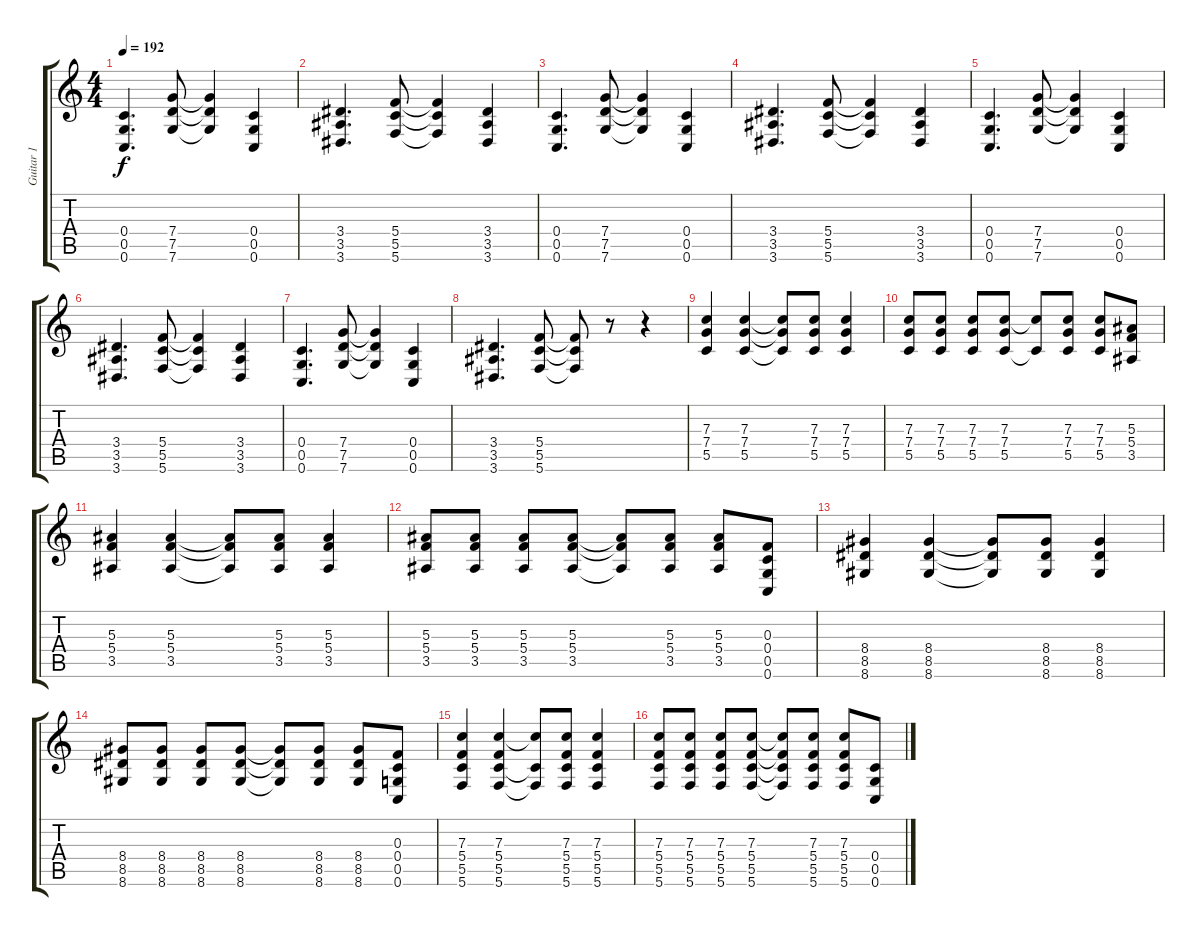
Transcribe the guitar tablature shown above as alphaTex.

\track ("Guitar 1" "Guitar 1") {instrument distortionguitar}
\staff {score tabs}
\tuning (D4 A3 F3 C3 G2 C2) {hide}
\ts (4 4)
\tempo 192
\clef g2
\ks c
(0.4 0.5 0.6).4{d dy f} (7.4 7.5 7.6).8 (7.4{t} 7.5{t} 7.6{t}).4 (0.4 0.5 0.6).4 |
(3.4 3.5 3.6).4{d} (5.4 5.5 5.6).8 (5.4{t} 5.5{t} 5.6{t}).4 (3.4 3.5 3.6).4 |
(0.4 0.5 0.6).4{d} (7.4 7.5 7.6).8 (7.4{t} 7.5{t} 7.6{t}).4 (0.4 0.5 0.6).4 |
(3.4 3.5 3.6).4{d} (5.4 5.5 5.6).8 (5.4{t} 5.5{t} 5.6{t}).4 (3.4 3.5 3.6).4 |
(0.4 0.5 0.6).4{d} (7.4 7.5 7.6).8 (7.4{t} 7.5{t} 7.6{t}).4 (0.4 0.5 0.6).4 |
(3.4 3.5 3.6).4{d} (5.4 5.5 5.6).8 (5.4{t} 5.5{t} 5.6{t}).4 (3.4 3.5 3.6).4 |
(0.4 0.5 0.6).4{d} (7.4 7.5 7.6).8 (7.4{t} 7.5{t} 7.6{t}).4 (0.4 0.5 0.6).4 |
(3.4 3.5 3.6).4{d} (5.4 5.5 5.6).8 (5.4{t} 5.5{t} 5.6{t}).8 r.8 r.4 |
(7.3 7.4 5.5).4 (7.3 7.4 5.5).4 (7.3{t} 7.4{t} 5.5{t}).8 (7.3 7.4 5.5).8 (7.3 7.4 5.5).4 |
(7.3 7.4 5.5).8 (7.3 7.4 5.5).8 (7.3 7.4 5.5).8 (7.3 7.4 5.5).8 (7.3{t} 5.5{t}).8 (7.3 7.4 5.5).8 (7.3 7.4 5.5).8 (5.3 5.4 3.5).8 |
(5.3 5.4 3.5).4 (5.3 5.4 3.5).4 (5.3{t} 5.4{t} 3.5{t}).8 (5.3 5.4 3.5).8 (5.3 5.4 3.5).4 |
(5.3 5.4 3.5).8 (5.3 5.4 3.5).8 (5.3 5.4 3.5).8 (5.3 5.4 3.5).8 (5.3{t} 5.4{t} 3.5{t}).8 (5.3 5.4 3.5).8 (5.3 5.4 3.5).8 (0.3 0.4 0.5 0.6).8 |
(8.4 8.5 8.6).4 (8.4 8.5 8.6).4 (8.4{t} 8.5{t} 8.6{t}).8 (8.4 8.5 8.6).8 (8.4 8.5 8.6).4 |
(8.4 8.5 8.6).8 (8.4 8.5 8.6).8 (8.4 8.5 8.6).8 (8.4 8.5 8.6).8 (8.4{t} 8.5{t} 8.6{t}).8 (8.4 8.5 8.6).8 (8.4 8.5 8.6).8 (0.3 0.4 0.5 0.6).8 |
(7.3 5.4 5.5 5.6).4 (7.3 5.4 5.5 5.6).4 (7.3{t} 5.5{t} 5.6{t}).8 (7.3 5.4 5.5 5.6).8 (7.3 5.4 5.5 5.6).4 |
(7.3 5.4 5.5 5.6).8 (7.3 5.4 5.5 5.6).8 (7.3 5.4 5.5 5.6).8 (7.3 5.4 5.5 5.6).8 (7.3{t} 5.4{t} 5.5{t} 5.6{t}).8 (7.3 5.4 5.5 5.6).8 (7.3 5.4 5.5 5.6).8 (0.4 0.5 0.6).8
